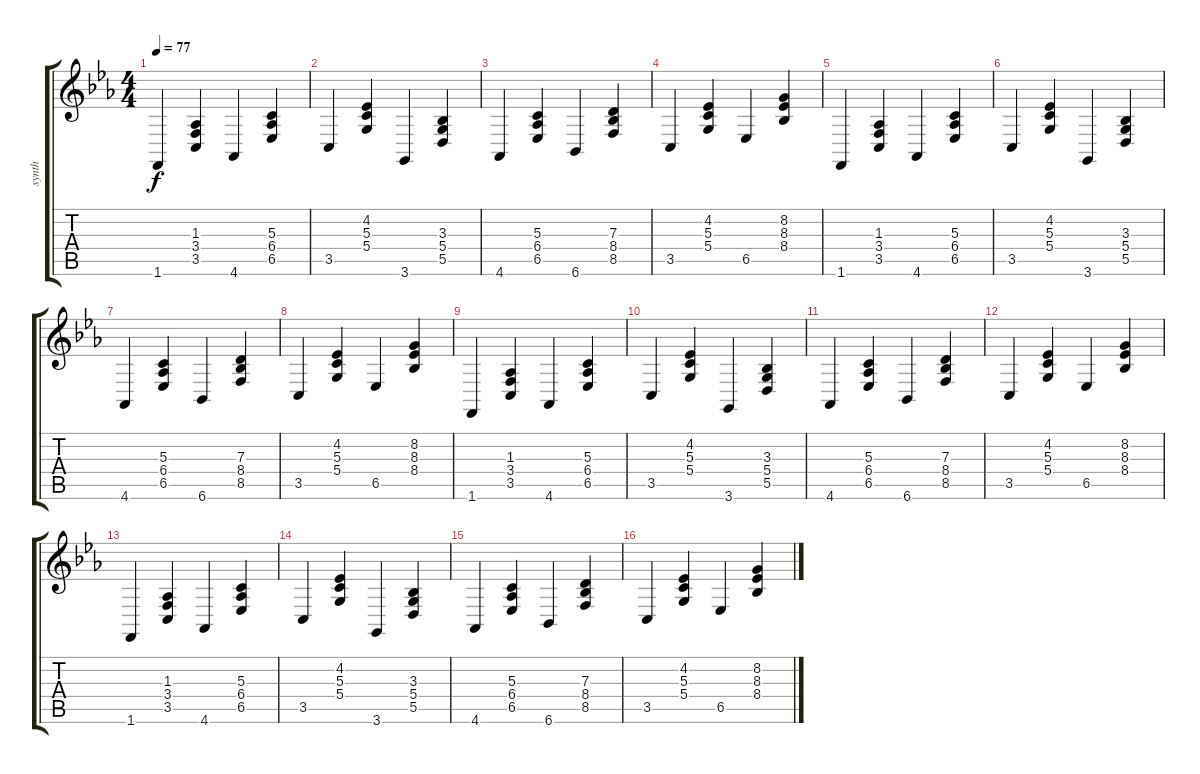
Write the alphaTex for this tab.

\track ("synth" "synth") {instrument stringensemble1}
\staff {score tabs}
\tuning (E4 B3 G3 D3 A2 E2) {hide}
\ts (4 4)
\tempo 77
\clef g2
\ks cminor
1.6.4{dy f} (1.3 3.4 3.5).4 4.6.4 (5.3 6.4 6.5).4 |
3.5.4 (4.2 5.3 5.4).4 3.6.4 (3.3 5.4 5.5).4 |
4.6.4 (5.3 6.4 6.5).4 6.6.4 (7.3 8.4 8.5).4 |
3.5.4 (4.2 5.3 5.4).4 6.5.4 (8.2 8.3 8.4).4 |
1.6.4 (1.3 3.4 3.5).4 4.6.4 (5.3 6.4 6.5).4 |
3.5.4 (4.2 5.3 5.4).4 3.6.4 (3.3 5.4 5.5).4 |
4.6.4 (5.3 6.4 6.5).4 6.6.4 (7.3 8.4 8.5).4 |
3.5.4 (4.2 5.3 5.4).4 6.5.4 (8.2 8.3 8.4).4 |
1.6.4 (1.3 3.4 3.5).4 4.6.4 (5.3 6.4 6.5).4 |
3.5.4 (4.2 5.3 5.4).4 3.6.4 (3.3 5.4 5.5).4 |
4.6.4 (5.3 6.4 6.5).4 6.6.4 (7.3 8.4 8.5).4 |
3.5.4 (4.2 5.3 5.4).4 6.5.4 (8.2 8.3 8.4).4 |
1.6.4 (1.3 3.4 3.5).4 4.6.4 (5.3 6.4 6.5).4 |
3.5.4 (4.2 5.3 5.4).4 3.6.4 (3.3 5.4 5.5).4 |
4.6.4 (5.3 6.4 6.5).4 6.6.4 (7.3 8.4 8.5).4 |
3.5.4 (4.2 5.3 5.4).4 6.5.4 (8.2 8.3 8.4).4
